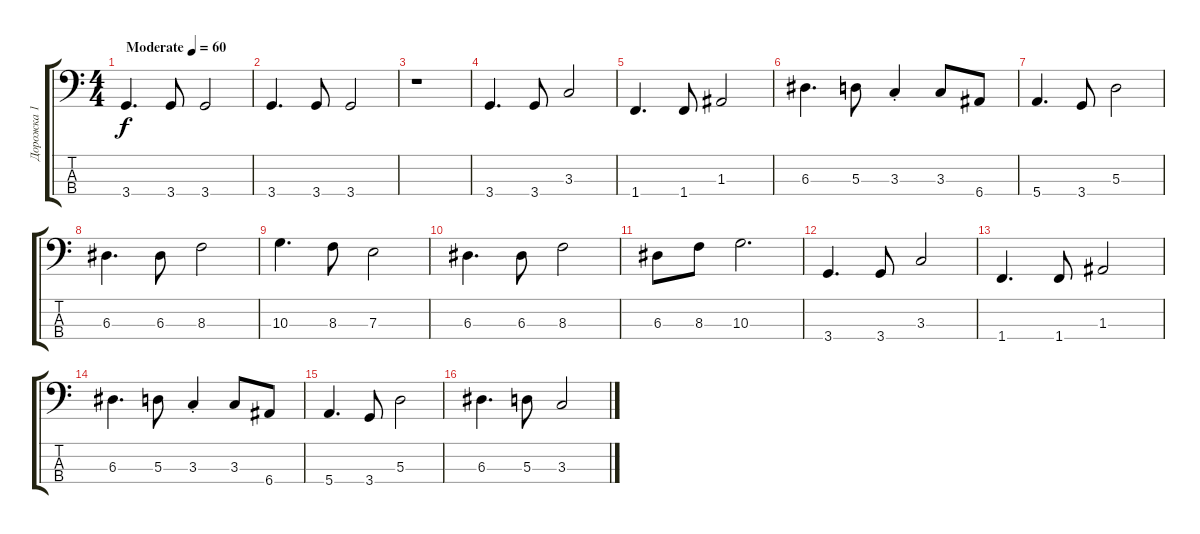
\track ("Дорожка 1" "Дорожка 1") {instrument acousticguitarsteel}
\staff {score tabs}
\tuning (G2 D2 A1 E1) {hide}
\ts (4 4)
\tempo (60 "Moderate")
\clef f4
\ks c
3.4.4{d dy f instrument acousticguitarsteel} 3.4.8 3.4.2 |
3.4.4{d} 3.4.8 3.4.2 |
r.1 |
3.4.4{d} 3.4.8 3.3.2 |
1.4.4{d} 1.4.8 1.3.2 |
6.3.4{d} 5.3.8 3.3{st}.4 3.3.8 6.4.8 |
5.4.4{d} 3.4.8 5.3.2 |
6.3.4{d} 6.3.8 8.3.2 |
10.3.4{d} 8.3.8 7.3.2 |
6.3.4{d} 6.3.8 8.3.2 |
6.3.8 8.3.8 10.3.2{d} |
3.4.4{d} 3.4.8 3.3.2 |
1.4.4{d} 1.4.8 1.3.2 |
6.3.4{d} 5.3.8 3.3{st}.4 3.3.8 6.4.8 |
5.4.4{d} 3.4.8 5.3.2 |
6.3.4{d} 5.3.8 3.3.2
